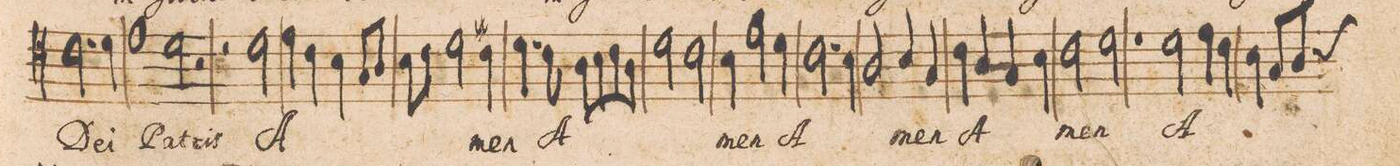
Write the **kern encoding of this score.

**kern	**text
*I"[Tenor II]	*
*clefC4	*
*k[]	*
*met(C|)	*
*M2/1	*
2.c\	De-
4d\	-i
1e	Pa-
=85-	=85-
2d\	-tris
2r	.
2rd	.
2d\	A-
=86-	=86-
4e\	.
4c\	.
4B\	.
8G/L	.
8A/J	.
8B\L	.
8c\J	.
2d\	.
4c#X\	-men
=87-	=87-
4.d\	A-
8cny\	.
8A\L	.
8B\	.
8c\	.
8A\J	.
2d\	.
2c\	.
=88-	=88-
4B\	-men
2e\	A-
4d\	.
2.c\	.
4B\	.
=89-	=89-
2A/	.
4B/	.
4G/	-men
4c\	A-
4A/	.
4G/	.
4B\	.
=90-	=90-
2c\	.
2d\	-men
1re	.
=91-	=91-
2d\	A-
4e\	.
4c\	.
4B\	.
8G/L	.
*custos:B	*
8A/J	.
*-	*-
